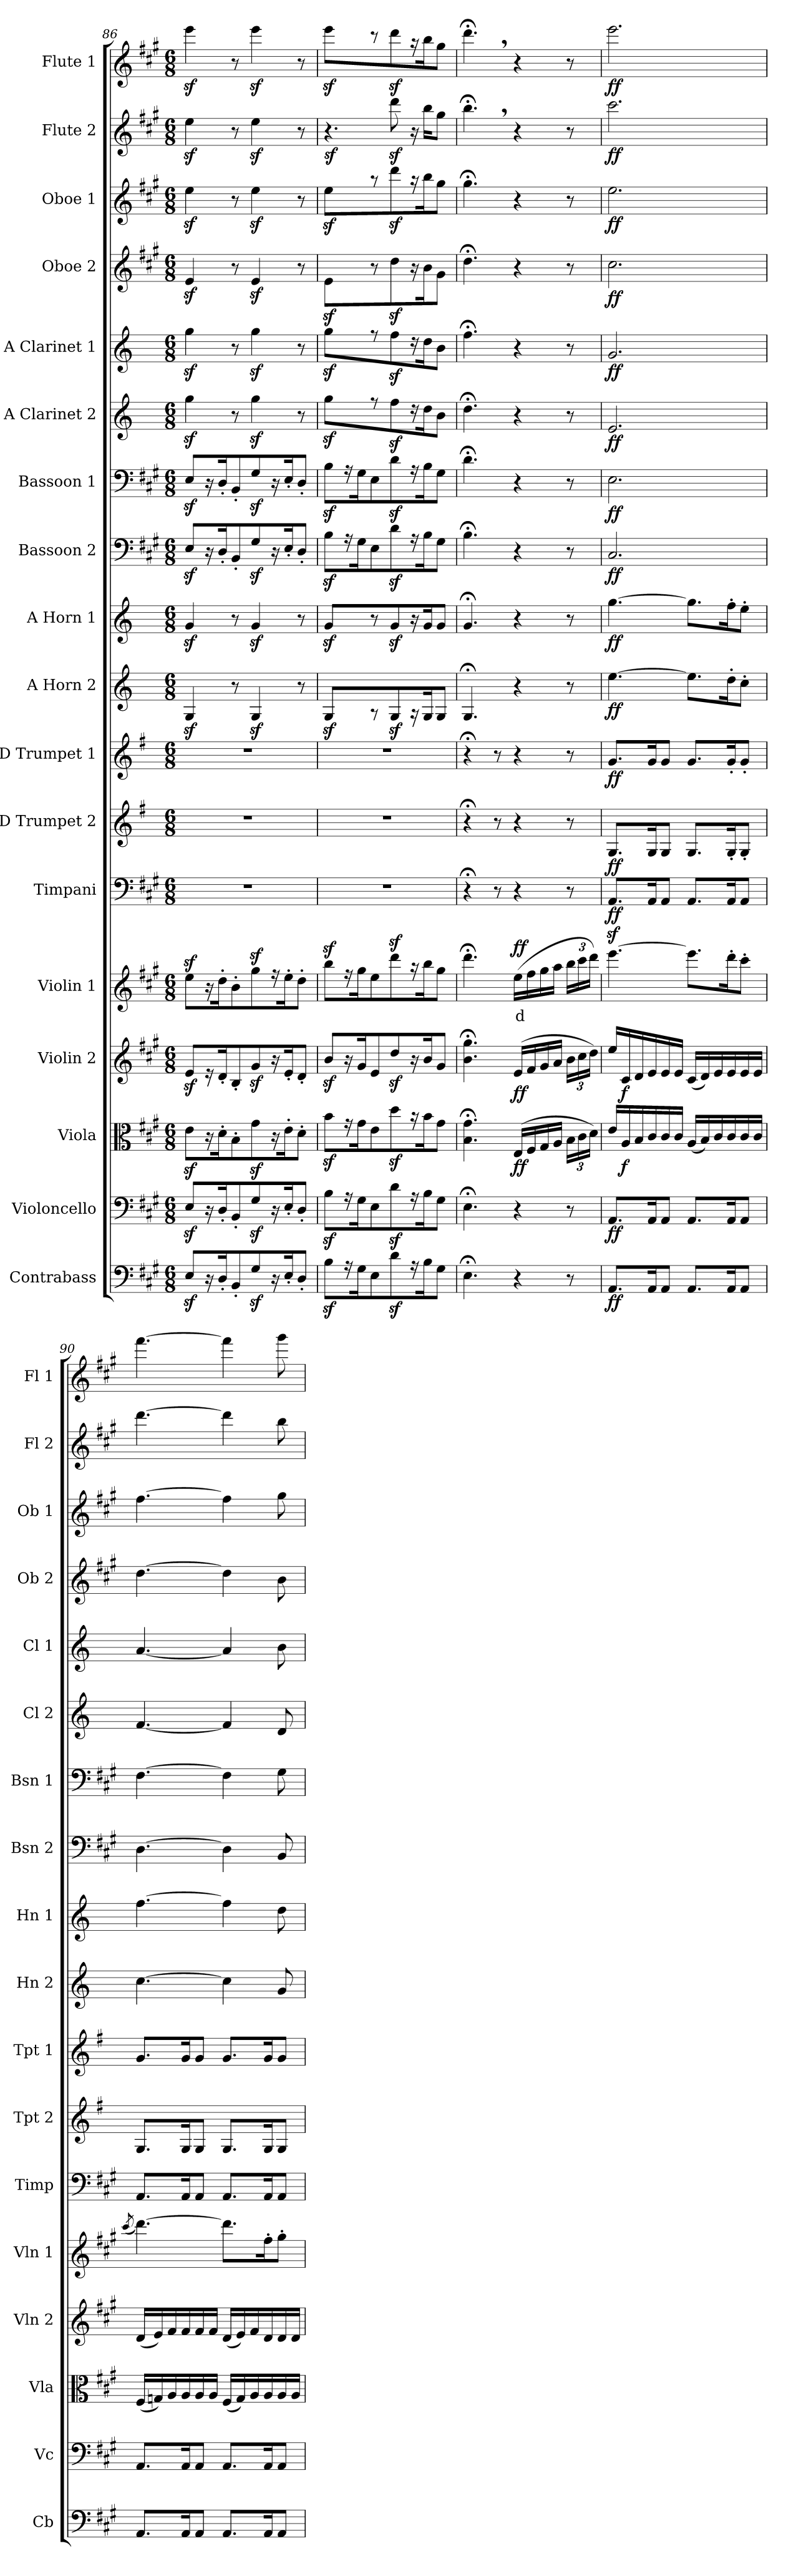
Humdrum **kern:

**kern	**dynam	**kern	**dynam	**kern	**dynam	**kern	**dynam	**kern	**text	**dynam	**kern	**dynam	**kern	**dynam	**kern	**dynam	**kern	**dynam	**kern	**dynam	**kern	**dynam	**kern	**dynam	**kern	**dynam	**kern	**dynam	**kern	**dynam	**kern	**dynam	**kern	**dynam	**kern	**dynam
*part18	*part18	*part17	*part17	*part16	*part16	*part15	*part15	*part14	*part14	*part14	*part13	*part13	*part12	*part12	*part11	*part11	*part10	*part10	*part9	*part9	*part8	*part8	*part7	*part7	*part6	*part6	*part5	*part5	*part4	*part4	*part3	*part3	*part2	*part2	*part1	*part1
*staff18	*staff18	*staff17	*staff17	*staff16	*staff16	*staff15	*staff15	*staff14	*staff14	*staff14	*staff13	*staff13	*staff12	*staff12	*staff11	*staff11	*staff10	*staff10	*staff9	*staff9	*staff8	*staff8	*staff7	*staff7	*staff6	*staff6	*staff5	*staff5	*staff4	*staff4	*staff3	*staff3	*staff2	*staff2	*staff1	*staff1
*I"Contrabass	*	*I"Violoncello	*	*I"Viola	*	*I"Violin 2	*	*I"Violin 1	*	*	*I"Timpani	*	*I"D Trumpet 2	*	*I"D Trumpet 1	*	*I"A Horn 2	*	*I"A Horn 1	*	*I"Bassoon 2	*	*I"Bassoon 1	*	*I"A Clarinet 2	*	*I"A Clarinet 1	*	*I"Oboe 2	*	*I"Oboe 1	*	*I"Flute 2	*	*I"Flute 1	*
*I'Cb	*	*I'Vc	*	*I'Vla	*	*I'Vln 2	*	*I'Vln 1	*	*	*I'Timp	*	*I'Tpt 2	*	*I'Tpt 1	*	*I'Hn 2	*	*I'Hn 1	*	*I'Bsn 2	*	*I'Bsn 1	*	*I'Cl 2	*	*I'Cl 1	*	*I'Ob 2	*	*I'Ob 1	*	*I'Fl 2	*	*I'Fl 1	*
!!LO:PB:g=z
*clefF4	*	*clefF4	*	*clefC3	*	*clefG2	*	*clefG2	*	*	*clefF4	*	*clefG2	*	*clefG2	*	*clefG2	*	*clefG2	*	*clefF4	*	*clefF4	*	*clefG2	*	*clefG2	*	*clefG2	*	*clefG2	*	*clefG2	*	*clefG2	*
*ITrd7c12	*	*	*	*	*	*	*	*	*	*	*	*	*ITrd-1c-2	*	*ITrd-1c-2	*	*ITrd2c3	*	*ITrd2c3	*	*	*	*	*	*ITrd2c3	*	*ITrd2c3	*	*	*	*	*	*	*	*	*
*k[f#c#g#]	*	*k[f#c#g#]	*	*k[f#c#g#]	*	*k[f#c#g#]	*	*k[f#c#g#]	*	*	*k[f#c#g#]	*	*k[f#c#g#]	*	*k[f#c#g#]	*	*k[f#c#g#]	*	*k[f#c#g#]	*	*k[f#c#g#]	*	*k[f#c#g#]	*	*k[f#c#g#]	*	*k[f#c#g#]	*	*k[f#c#g#]	*	*k[f#c#g#]	*	*k[f#c#g#]	*	*k[f#c#g#]	*
*M6/8	*	*M6/8	*	*M6/8	*	*M6/8	*	*M6/8	*	*	*M6/8	*	*M6/8	*	*M6/8	*	*M6/8	*	*M6/8	*	*M6/8	*	*M6/8	*	*M6/8	*	*M6/8	*	*M6/8	*	*M6/8	*	*M6/8	*	*M6/8	*
=86	=86	=86	=86	=86	=86	=86	=86	=86	=86	=86	=86	=86	=86	=86	=86	=86	=86	=86	=86	=86	=86	=86	=86	=86	=86	=86	=86	=86	=86	=86	=86	=86	=86	=86	=86	=86
8EEz</L	.	8Ez</L	.	8ez<\L	.	8ez</L	.	8eez<\L	.	.	2.r	.	2.r	.	2.r	.	4Ez</	.	4ez</	.	8Ez</L	.	8Ez</L	.	4eez<\	.	4eez<\	.	4ez</	.	4eez<\	.	4eez<\	.	4eeez<\	.
16r	.	16r	.	16r	.	16r	.	16r	.	.	.	.	.	.	.	.	.	.	.	.	16r	.	16r	.	.	.	.	.	.	.	.	.	.	.	.	.
16DD'/J	.	16D'/J	.	16d'\J	.	16d'/J	.	16dd'\J	.	.	.	.	.	.	.	.	.	.	.	.	16D'/J	.	16D'/J	.	.	.	.	.	.	.	.	.	.	.	.	.
8BBB'/J	.	8BB'/J	.	8B'\J	.	8B'/J	.	8b'\J	.	.	.	.	.	.	.	.	8r	.	8r	.	8BB'/J	.	8BB'/J	.	8r	.	8r	.	8r	.	8r	.	8r	.	8r	.
8GG#z<\L	.	8G#z<\L	.	8g#z<\L	.	8g#z</L	.	8gg#z<\L	.	.	.	.	.	.	.	.	4Ez</	.	4ez</	.	8G#z<\L	.	8G#z<\L	.	4eez<\	.	4eez<\	.	4ez</	.	4eez<\	.	4eez<\	.	4eeez<\	.
16r	.	16r	.	16r	.	16r	.	16r	.	.	.	.	.	.	.	.	.	.	.	.	16r	.	16r	.	.	.	.	.	.	.	.	.	.	.	.	.
16EE'\J	.	16E'\J	.	16e'\J	.	16e'/J	.	16ee'\J	.	.	.	.	.	.	.	.	.	.	.	.	16E'\J	.	16E'\J	.	.	.	.	.	.	.	.	.	.	.	.	.
8DD'\J	.	8D'\J	.	8d'\J	.	8d'/J	.	8dd'\J	.	.	.	.	.	.	.	.	8r	.	8r	.	8D'\J	.	8D'\J	.	8r	.	8r	.	8r	.	8r	.	8r	.	8r	.
=87	=87	=87	=87	=87	=87	=87	=87	=87	=87	=87	=87	=87	=87	=87	=87	=87	=87	=87	=87	=87	=87	=87	=87	=87	=87	=87	=87	=87	=87	=87	=87	=87	=87	=87	=87	=87
!	!	!	!	!	!	!	!	!	!	!	!	!	!	!	!	!	!	!	!	!	!	!	!	!	!	!	!	!	!	!	!	!	!	!LO:DY:b	!	!
8BBz<\L	.	8Bz<\L	.	8bz<\L	.	8bz</L	.	8bbz<\L	.	.	2.r	.	2.r	.	2.r	.	4Ez</	.	4ez</	.	8Bz<\L	.	8Bz<\L	.	4eez<\	.	4eez<\	.	4ez</	.	4eez<\	.	4.r	sf	4eeez<\	.
16r	.	16r	.	16r	.	16r	.	16r	.	.	.	.	.	.	.	.	.	.	.	.	16r	.	16r	.	.	.	.	.	.	.	.	.	.	.	.	.
16GG#\J	.	16G#\J	.	16g#\J	.	16g#/J	.	16gg#\J	.	.	.	.	.	.	.	.	.	.	.	.	16G#\J	.	16G#\J	.	.	.	.	.	.	.	.	.	.	.	.	.
8EE\J	.	8E\J	.	8e\J	.	8e/J	.	8ee\J	.	.	.	.	.	.	.	.	8r	.	8r	.	8E\J	.	8E\J	.	8r	.	8r	.	8r	.	8r	.	.	.	8r	.
8Dz<\L	.	8dz<\L	.	8ddz<\L	.	8ddz<\L	.	8dddz<\L	.	.	.	.	.	.	.	.	8Ez</L	.	8ez</L	.	8dz<\L	.	8dz<\L	.	8ddz<\L	.	8ddz<\L	.	8ddz<\L	.	8dddz<\L	.	8dddz<\	.	8dddz<\L	.
16r	.	16r	.	16r	.	16r	.	16r	.	.	.	.	.	.	.	.	16r	.	16r	.	16r	.	16r	.	16r	.	16r	.	16r	.	16r	.	16r	.	16r	.
16BB\J	.	16B\J	.	16b\J	.	16b\J	.	16bb\J	.	.	.	.	.	.	.	.	16E/J	.	16e/J	.	16B\J	.	16B\J	.	16b\J	.	16b\J	.	16b\J	.	16bb\J	.	16bb\KL	.	16bb\J	.
8GG#\J	.	8G#\J	.	8g#\J	.	8g#\J	.	8gg#\J	.	.	.	.	.	.	.	.	8E/J	.	8e/J	.	8G#\J	.	8G#\J	.	8g#\J	.	8g#\J	.	8g#\J	.	8gg#\J	.	8gg#\J	.	8gg#\J	.
=88	=88	=88	=88	=88	=88	=88	=88	=88	=88	=88	=88	=88	=88	=88	=88	=88	=88	=88	=88	=88	=88	=88	=88	=88	=88	=88	=88	=88	=88	=88	=88	=88	=88	=88	=88	=88
4.EE;<\	.	4.E;<\	.	4.B\;< 4.g#\;<	.	4.b\;< 4.gg#\;<	.	4.ddd;<\	.	.	4r;<	.	4r;<	.	4r;<	.	4.E;</	.	4.e;</	.	4.B;<\	.	4.d;<\	.	4.b;<\	.	4.dd;<\	.	4.dd;<\	.	4.gg#;<\	.	4.bb;<,\	.	4.ddd;<,\	.
.	.	.	.	.	.	.	.	.	.	.	8r	.	8r	.	8r	.	.	.	.	.	.	.	.	.	.	.	.	.	.	.	.	.	.	.	.	.
!	!	!	!	!	!LO:DY:b	!	!LO:DY:b	!	!LO:LY:b:color=#FF0000	!LO:DY:b	!	!	!	!	!	!	!	!	!	!	!	!	!	!	!	!	!	!	!	!	!	!	!	!	!	!
4r	.	4r	.	(16E/LL	ff	(16e/LL	ff	(16ee\LL	d	ff	4r	.	4r	.	4r	.	4r	.	4r	.	4r	.	4r	.	4r	.	4r	.	4r	.	4r	.	4r	.	4r	.
.	.	.	.	16F#/	.	16f#/	.	16ff#\	.	.	.	.	.	.	.	.	.	.	.	.	.	.	.	.	.	.	.	.	.	.	.	.	.	.	.	.
.	.	.	.	16G#/	.	16g#/	.	16gg#\	.	.	.	.	.	.	.	.	.	.	.	.	.	.	.	.	.	.	.	.	.	.	.	.	.	.	.	.
.	.	.	.	16A/JJ	.	16a/JJ	.	16aa\JJ	.	.	.	.	.	.	.	.	.	.	.	.	.	.	.	.	.	.	.	.	.	.	.	.	.	.	.	.
*	*	*	*	*Xbrackettup	*	*Xbrackettup	*	*Xbrackettup	*	*	*	*	*	*	*	*	*	*	*	*	*	*	*	*	*	*	*	*	*	*	*	*	*	*	*	*
8r	.	8r	.	24B\LL	.	24b\LL	.	24bb\LL	.	.	8r	.	8r	.	8r	.	8r	.	8r	.	8r	.	8r	.	8r	.	8r	.	8r	.	8r	.	8r	.	8r	.
.	.	.	.	24c#\	.	24cc#\	.	24ccc#\	.	.	.	.	.	.	.	.	.	.	.	.	.	.	.	.	.	.	.	.	.	.	.	.	.	.	.	.
.	.	.	.	24d\JJ)	.	24dd\JJ)	.	24ddd\JJ)	.	.	.	.	.	.	.	.	.	.	.	.	.	.	.	.	.	.	.	.	.	.	.	.	.	.	.	.
=89	=89	=89	=89	=89	=89	=89	=89	=89	=89	=89	=89	=89	=89	=89	=89	=89	=89	=89	=89	=89	=89	=89	=89	=89	=89	=89	=89	=89	=89	=89	=89	=89	=89	=89	=89	=89
!	!LO:DY:b	!	!LO:DY:b	!	!	!	!	!	!	!	!	!LO:DY:b	!	!LO:DY:b	!	!LO:DY:b	!	!LO:DY:b	!	!LO:DY:b	!	!LO:DY:b	!	!LO:DY:b	!	!LO:DY:b	!	!LO:DY:b	!	!LO:DY:b	!	!LO:DY:b	!	!LO:DY:b	!	!LO:DY:b
8.AAA/L	ff	8.AA/L	ff	16e/LL	.	16ee/LL	.	[4.eeez<\	.	.	8.AA/L	ff	8.A/L	ff	8.a/L	ff	[4.cc#\	ff	[4.ee\	ff	2.C#/	ff	2.E\	ff	2.c#/	ff	2.e/	ff	2.cc#\	ff	2.ee\	ff	2.ccc#\	ff	2.eee\	ff
!	!	!	!	!	!LO:DY:b	!	!LO:DY:b	!	!	!	!	!	!	!	!	!	!	!	!	!	!	!	!	!	!	!	!	!	!	!	!	!	!	!	!	!
.	.	.	.	16A/	f	16c#/	f	.	.	.	.	.	.	.	.	.	.	.	.	.	.	.	.	.	.	.	.	.	.	.	.	.	.	.	.	.
.	.	.	.	16B/	.	16d/	.	.	.	.	.	.	.	.	.	.	.	.	.	.	.	.	.	.	.	.	.	.	.	.	.	.	.	.	.	.
16AAA/K	.	16AA/K	.	16c#/	.	16e/	.	.	.	.	16AA/K	.	16A/K	.	16a/K	.	.	.	.	.	.	.	.	.	.	.	.	.	.	.	.	.	.	.	.	.
8AAA/J	.	8AA/J	.	16c#/	.	16e/	.	.	.	.	8AA/J	.	8A/J	.	8a/J	.	.	.	.	.	.	.	.	.	.	.	.	.	.	.	.	.	.	.	.	.
.	.	.	.	16c#/JJ	.	16e/JJ	.	.	.	.	.	.	.	.	.	.	.	.	.	.	.	.	.	.	.	.	.	.	.	.	.	.	.	.	.	.
!	!	!	!	!	!	!	!	!	!	!LO:DY:b	!	!	!	!	!	!	!	!	!	!	!	!	!	!	!	!	!	!	!	!	!	!	!	!	!	!
!	!	!	!	!	!	!	!	!	!	!LO:DY:n=1:b	!	!	!	!	!	!	!	!	!	!	!	!	!	!	!	!	!	!	!	!	!	!	!	!	!	!
8.AAA/L	.	8.AA/L	.	(16A/LL	.	(16c#/LL	.	8.eee\L]	.	other-dynamics ff	8.AA/L	.	8.A/L	.	8.a/L	.	8.cc#\L]	.	8.ee\L]	.	.	.	.	.	.	.	.	.	.	.	.	.	.	.	.	.
.	.	.	.	16B/)	.	16d/)	.	.	.	.	.	.	.	.	.	.	.	.	.	.	.	.	.	.	.	.	.	.	.	.	.	.	.	.	.	.
.	.	.	.	16c#/	.	16e/	.	.	.	.	.	.	.	.	.	.	.	.	.	.	.	.	.	.	.	.	.	.	.	.	.	.	.	.	.	.
16AAA/K	.	16AA/K	.	16c#/	.	16e/	.	16ddd'\K	.	.	16AA/K	.	16A'/K	.	16a'/K	.	16b'\K	.	16dd'\K	.	.	.	.	.	.	.	.	.	.	.	.	.	.	.	.	.
8AAA/J	.	8AA/J	.	16c#/	.	16e/	.	8ccc#'\J	.	.	8AA/J	.	8A'/J	.	8a'/J	.	8a'\J	.	8cc#'\J	.	.	.	.	.	.	.	.	.	.	.	.	.	.	.	.	.
.	.	.	.	16c#/JJ	.	16e/JJ	.	.	.	.	.	.	.	.	.	.	.	.	.	.	.	.	.	.	.	.	.	.	.	.	.	.	.	.	.	.
=90	=90	=90	=90	=90	=90	=90	=90	=90	=90	=90	=90	=90	=90	=90	=90	=90	=90	=90	=90	=90	=90	=90	=90	=90	=90	=90	=90	=90	=90	=90	=90	=90	=90	=90	=90	=90
.	.	.	.	.	.	.	.	(8qccc#/	.	.	.	.	.	.	.	.	.	.	.	.	.	.	.	.	.	.	.	.	.	.	.	.	.	.	.	.
8.AAA/L	.	8.AA/L	.	(16F#/LL	.	(16d/LL	.	[4.ddd\)	.	.	8.AA/L	.	8.A/L	.	8.a/L	.	[4.a\	.	[4.dd\	.	[4.D\	.	[4.F#\	.	[4.d/	.	[4.f#/	.	[4.dd\	.	[4.ff#\	.	[4.ddd\	.	[4.fff#\	.
.	.	.	.	16Gn/)	.	16e/)	.	.	.	.	.	.	.	.	.	.	.	.	.	.	.	.	.	.	.	.	.	.	.	.	.	.	.	.	.	.
.	.	.	.	16A/	.	16f#/	.	.	.	.	.	.	.	.	.	.	.	.	.	.	.	.	.	.	.	.	.	.	.	.	.	.	.	.	.	.
16AAA/K	.	16AA/K	.	16A/	.	16f#/	.	.	.	.	16AA/K	.	16A/K	.	16a/K	.	.	.	.	.	.	.	.	.	.	.	.	.	.	.	.	.	.	.	.	.
8AAA/J	.	8AA/J	.	16A/	.	16f#/	.	.	.	.	8AA/J	.	8A/J	.	8a/J	.	.	.	.	.	.	.	.	.	.	.	.	.	.	.	.	.	.	.	.	.
.	.	.	.	16A/JJ	.	16f#/JJ	.	.	.	.	.	.	.	.	.	.	.	.	.	.	.	.	.	.	.	.	.	.	.	.	.	.	.	.	.	.
8.AAA/L	.	8.AA/L	.	(16F#/LL	.	(16d/LL	.	8.ddd\L]	.	.	8.AA/L	.	8.A/L	.	8.a/L	.	4a\]	.	4dd\]	.	4D\]	.	4F#\]	.	4d/]	.	4f#/]	.	4dd\]	.	4ff#\]	.	4ddd\]	.	4fff#\]	.
.	.	.	.	16G/)	.	16e/)	.	.	.	.	.	.	.	.	.	.	.	.	.	.	.	.	.	.	.	.	.	.	.	.	.	.	.	.	.	.
.	.	.	.	16A/	.	16f#/	.	.	.	.	.	.	.	.	.	.	.	.	.	.	.	.	.	.	.	.	.	.	.	.	.	.	.	.	.	.
16AAA/K	.	16AA/K	.	16A/	.	16d/	.	16ff#'\K	.	.	16AA/K	.	16A/K	.	16a/K	.	.	.	.	.	.	.	.	.	.	.	.	.	.	.	.	.	.	.	.	.
8AAA/J	.	8AA/J	.	16A/	.	16d/	.	8gg#'\J	.	.	8AA/J	.	8A/J	.	8a/J	.	8e/	.	8b\	.	8BB/	.	8G#\	.	8B/	.	8g#\	.	8b\	.	8gg#\	.	8bb\	.	8ggg#\	.
.	.	.	.	16A/JJ	.	16d/JJ	.	.	.	.	.	.	.	.	.	.	.	.	.	.	.	.	.	.	.	.	.	.	.	.	.	.	.	.	.	.
=	=	=	=	=	=	=	=	=	=	=	=	=	=	=	=	=	=	=	=	=	=	=	=	=	=	=	=	=	=	=	=	=	=	=	=	=
*-	*-	*-	*-	*-	*-	*-	*-	*-	*-	*-	*-	*-	*-	*-	*-	*-	*-	*-	*-	*-	*-	*-	*-	*-	*-	*-	*-	*-	*-	*-	*-	*-	*-	*-	*-	*-
